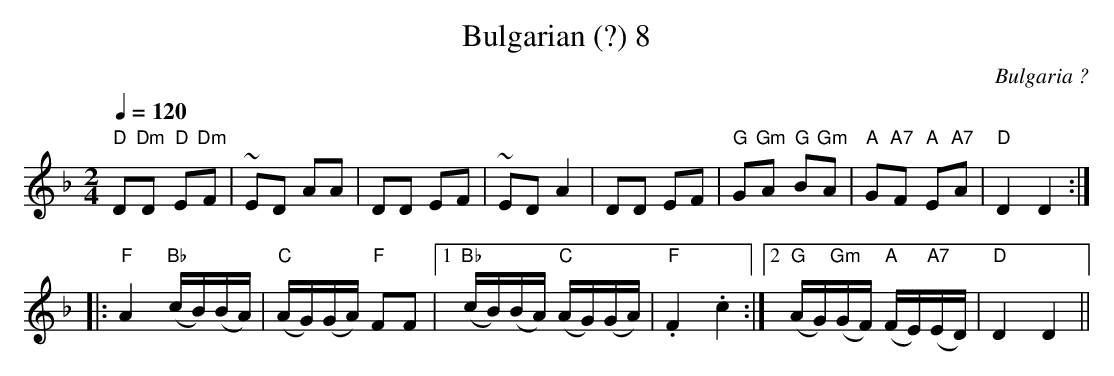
X:1
T:Bulgarian (?) 8
Q:1/4=120
O:Bulgaria ?
M:2/4
K:Dm
"D"D2"Dm"D2 "D"E2"Dm"F2| ~E2D2 A2A2|\
D2D2 E2F2|~E2D2 A4 | \
D2D2 E2F2|"G"G2"Gm"A2 "G"B2"Gm"A2|\
"A"G2"A7"F2 "A"E2"A7"A2| "D"D4 D4 ::
"F"A4 "Bb"(cB)(BA)|"C"(AG)(GA) "F"F2F2\
|1 "Bb"(cB)(BA) "C"(AG)(GA)| "F".F4 .c4 \
:|2 "G"(AG)"Gm"(GF) "A"(FE)"A7"(ED)|"D"D4 D4||
